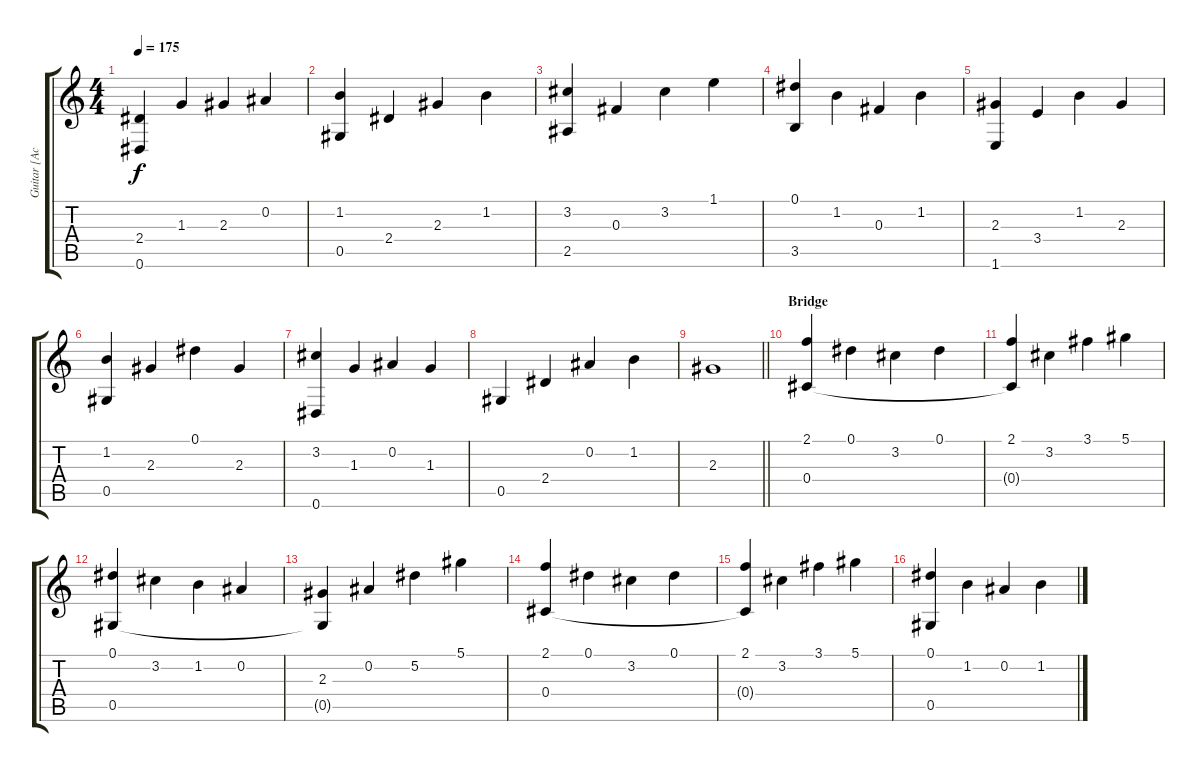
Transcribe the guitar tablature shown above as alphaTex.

\track ("Guitar [Acoustic]" "Guitar [Ac") {instrument acousticguitarsteel}
\staff {score tabs}
\tuning (Eb4 Bb3 Gb3 Db3 Ab2 Eb2) {hide}
\ts (4 4)
\tempo 175
\clef g2
\ks c
(2.4 0.6).4{dy f} 1.3.4 2.3.4 0.2.4 |
(1.2 0.5).4 2.4.4 2.3.4 1.2.4 |
(3.2 2.5).4 0.3.4 3.2.4 1.1.4 |
(0.1 3.5).4 1.2.4 0.3.4 1.2.4 |
(2.3 1.6).4 3.4.4 1.2.4 2.3.4 |
(1.2 0.5).4 2.3.4 0.1.4 2.3.4 |
(3.2 0.6).4 1.3.4 0.2.4 1.3.4 |
0.5.4 2.4.4 0.2.4 1.2.4 |
\barLineRight lightlight
2.3.1 |
\section ("" "Bridge")
(2.1 0.4).4 0.1.4 3.2.4 0.1.4 |
(2.1 0.4{t}).4 3.2.4 3.1.4 5.1.4 |
(0.1 0.5).4 3.2.4 1.2.4 0.2.4 |
(2.3 0.5{t}).4 0.2.4 5.2.4 5.1.4 |
(2.1 0.4).4 0.1.4 3.2.4 0.1.4 |
(2.1 0.4{t}).4 3.2.4 3.1.4 5.1.4 |
(0.1 0.5).4 1.2.4 0.2.4 1.2.4
